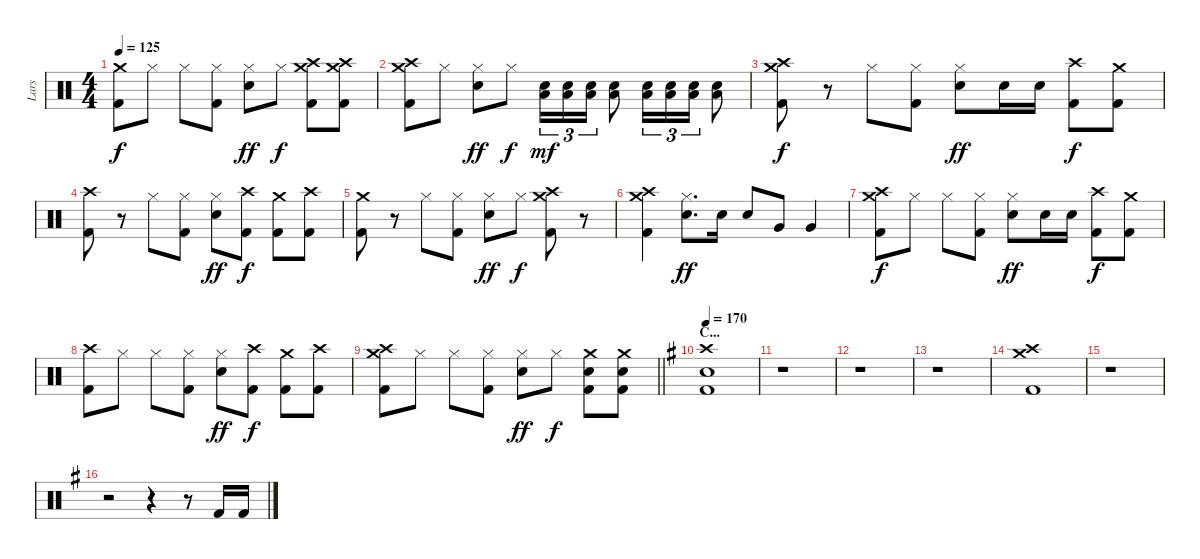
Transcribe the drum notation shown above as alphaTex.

\track ("Lars" "Lars") {instrument percussion}
\staff {score}
\articulation defaults
\ts (4 4)
\tempo 125
\clef neutral
\ks aminor
("Crash medium (hit)" "Kick (hit) 2").8{dy f} "Hi-Hat (closed)".8 "Hi-Hat (closed)".8 ("Hi-Hat (closed)" "Kick (hit) 2").8 ("Hi-Hat (closed)" "Snare (hit) 2").8{dy ff} "Hi-Hat (closed)".8{dy f} ("Crash medium (hit)" "Crash high (hit)" "Kick (hit) 2").8 ("Crash medium (hit)" "Crash high (hit)" "Kick (hit) 2").8 |
("Crash medium (hit)" "Crash high (hit)" "Kick (hit) 2").8 "Hi-Hat (closed)".8 ("Hi-Hat (closed)" "Snare (hit) 2").8{dy ff} "Hi-Hat (closed)".8{dy f} ("Snare (hit) 2" "Low Floor Tom (hit)").16{tu (3 2) dy mf} ("Snare (hit) 2" "Low Floor Tom (hit)").16{tu (3 2)} ("Snare (hit) 2" "Low Floor Tom (hit)").16{tu (3 2)} ("Snare (hit) 2" "Low Floor Tom (hit)").8 ("Snare (hit) 2" "Low Floor Tom (hit)").16{tu (3 2)} ("Snare (hit) 2" "Low Floor Tom (hit)").16{tu (3 2)} ("Snare (hit) 2" "Low Floor Tom (hit)").16{tu (3 2)} ("Snare (hit) 2" "Low Floor Tom (hit)").8 |
("Crash medium (hit)" "Crash high (hit)" "Kick (hit) 2").8{dy f} r.8 "Hi-Hat (closed)".8 ("Hi-Hat (closed)" "Kick (hit) 2").8 ("Hi-Hat (closed)" "Snare (hit) 2").8{dy ff} "Snare (hit) 2".16 "Snare (hit) 2".16 ("Crash high (hit)" "Kick (hit) 2").8{dy f} ("Crash medium (hit)" "Kick (hit) 2").8 |
("Crash high (hit)" "Kick (hit) 2").8 r.8 "Hi-Hat (closed)".8 ("Hi-Hat (closed)" "Kick (hit) 2").8 ("Hi-Hat (closed)" "Snare (hit) 2").8{dy ff} ("Crash high (hit)" "Kick (hit) 2").8{dy f} ("Crash medium (hit)" "Kick (hit) 2").8 ("Crash high (hit)" "Kick (hit) 2").8 |
("Crash medium (hit)" "Kick (hit) 2").8 r.8 "Hi-Hat (closed)".8 ("Hi-Hat (closed)" "Kick (hit) 2").8 ("Hi-Hat (closed)" "Snare (hit) 2").8{dy ff} "Hi-Hat (closed)".8{dy f} ("Crash medium (hit)" "Crash high (hit)" "Kick (hit) 2").8 r.8 |
("Crash medium (hit)" "Crash high (hit)" "Kick (hit) 2").4 ("Hi-Hat (closed)" "Snare (hit) 2").8{d dy ff} "Snare (hit) 2".16 "Snare (hit) 2".8 "Very Low Tom (hit)".8 "Very Low Tom (hit)".4 |
("Crash medium (hit)" "Crash high (hit)" "Kick (hit) 2").8{dy f} "Hi-Hat (closed)".8 "Hi-Hat (closed)".8 ("Hi-Hat (closed)" "Kick (hit) 2").8 ("Hi-Hat (closed)" "Snare (hit) 2").8{dy ff} "Snare (hit) 2".16 "Snare (hit) 2".16 ("Crash high (hit)" "Kick (hit) 2").8{dy f} ("Crash medium (hit)" "Kick (hit) 2").8 |
("Crash high (hit)" "Kick (hit) 2").8 "Hi-Hat (closed)".8 "Hi-Hat (closed)".8 ("Hi-Hat (closed)" "Kick (hit) 2").8 ("Hi-Hat (closed)" "Snare (hit) 2").8{dy ff} ("Crash high (hit)" "Kick (hit) 2").8{dy f} ("Crash medium (hit)" "Kick (hit) 2").8 ("Crash high (hit)" "Kick (hit) 2").8 |
\barLineRight lightlight
("Crash medium (hit)" "Crash high (hit)" "Kick (hit) 2").8 "Hi-Hat (closed)".8 "Hi-Hat (closed)".8 ("Hi-Hat (closed)" "Kick (hit) 2").8 ("Hi-Hat (closed)" "Snare (hit) 2").8{dy ff} "Hi-Hat (closed)".8{dy f} ("Crash medium (hit)" "Snare (hit) 2" "Kick (hit) 2").8 ("Crash medium (hit)" "Snare (hit) 2" "Kick (hit) 2").8 |
\section ("" "C...")
\tempo 170
\ks eminor
("Crash high (hit)" "Snare (hit) 2" "Kick (hit) 2").1 |
r.1 |
r.1 |
r.1 |
("Crash high (hit)" "Crash medium (hit)" "Kick (hit) 2").1 |
r.1 |
r.2 r.4 r.8 "Kick (hit) 2".16 "Kick (hit) 2".16
